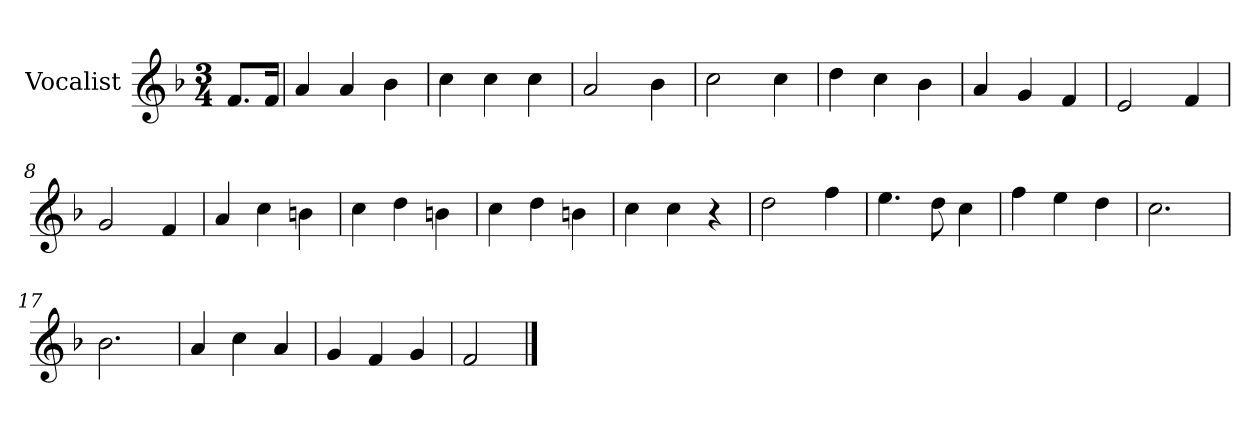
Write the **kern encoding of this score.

**kern
*part1
*staff1
*I"Vocalist
*k[b-]
*F:
*M3/4
=
8.fL
16fJk
=1
4a
4a
4b-
=2
4cc
4cc
4cc
=3
2a
4b-
=4
2cc
4cc
=5
4dd
4cc
4b-
=6
4a
4g
4f
=7
2e
4f
=8
2g
4f
=9
4a
4cc
4bn
=10
4cc
4dd
4bn
=11
4cc
4dd
4bn
=12
4cc
4cc
4r
=13
2dd
4ff
=14
4.ee
8dd
4cc
=15
4ff
4ee
4dd
=16
2.cc
=17
2.b-
=18
4a
4cc
4a
=19
4g
4f
4g
=20
2f
==
*-
